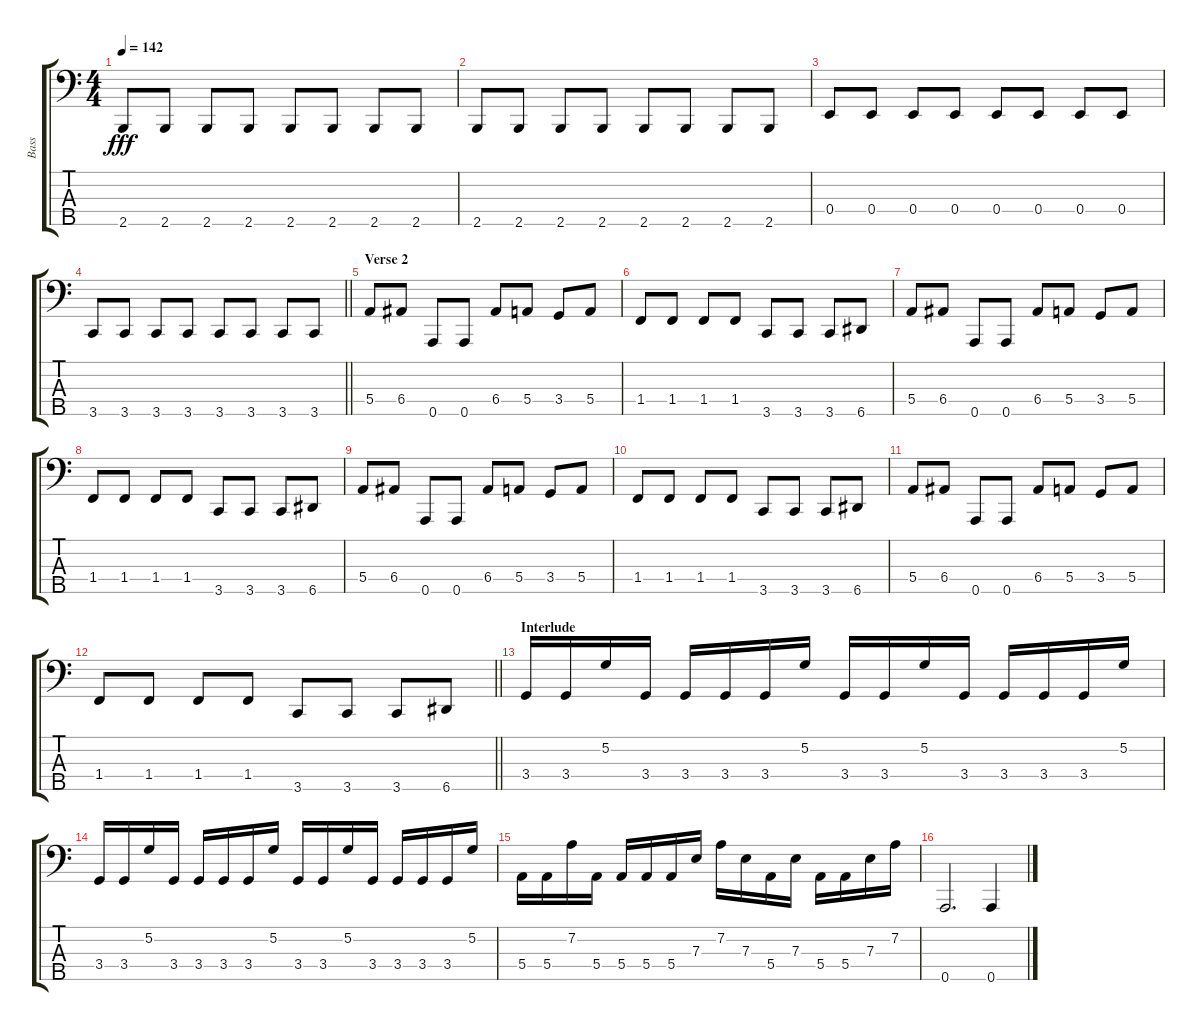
\track ("Bass" "Bass") {instrument electricbasspick}
\staff {score tabs}
\tuning (G2 D2 A1 E1 A0) {hide}
\ts (4 4)
\tempo 142
\clef f4
\ks c
2.5.8{dy fff} 2.5.8 2.5.8 2.5.8 2.5.8 2.5.8 2.5.8 2.5.8 |
2.5.8 2.5.8 2.5.8 2.5.8 2.5.8 2.5.8 2.5.8 2.5.8 |
0.4.8 0.4.8 0.4.8 0.4.8 0.4.8 0.4.8 0.4.8 0.4.8 |
\barLineRight lightlight
3.5.8 3.5.8 3.5.8 3.5.8 3.5.8 3.5.8 3.5.8 3.5.8 |
\section ("" "Verse 2")
5.4.8 6.4.8 0.5.8 0.5.8 6.4.8 5.4.8 3.4.8 5.4.8 |
1.4.8 1.4.8 1.4.8 1.4.8 3.5.8 3.5.8 3.5.8 6.5.8 |
5.4.8 6.4.8 0.5.8 0.5.8 6.4.8 5.4.8 3.4.8 5.4.8 |
1.4.8 1.4.8 1.4.8 1.4.8 3.5.8 3.5.8 3.5.8 6.5.8 |
5.4.8 6.4.8 0.5.8 0.5.8 6.4.8 5.4.8 3.4.8 5.4.8 |
1.4.8 1.4.8 1.4.8 1.4.8 3.5.8 3.5.8 3.5.8 6.5.8 |
5.4.8 6.4.8 0.5.8 0.5.8 6.4.8 5.4.8 3.4.8 5.4.8 |
\barLineRight lightlight
1.4.8 1.4.8 1.4.8 1.4.8 3.5.8 3.5.8 3.5.8 6.5.8 |
\section ("" "Interlude")
3.4.16 3.4.16 5.2.16 3.4.16 3.4.16 3.4.16 3.4.16 5.2.16 3.4.16 3.4.16 5.2.16 3.4.16 3.4.16 3.4.16 3.4.16 5.2.16 |
3.4.16 3.4.16 5.2.16 3.4.16 3.4.16 3.4.16 3.4.16 5.2.16 3.4.16 3.4.16 5.2.16 3.4.16 3.4.16 3.4.16 3.4.16 5.2.16 |
5.4.16 5.4.16 7.2.16 5.4.16 5.4.16 5.4.16 5.4.16 7.3.16 7.2.16 7.3.16 5.4.16 7.3.16 5.4.16 5.4.16 7.3.16 7.2.16 |
0.5.2{d} 0.5.4
